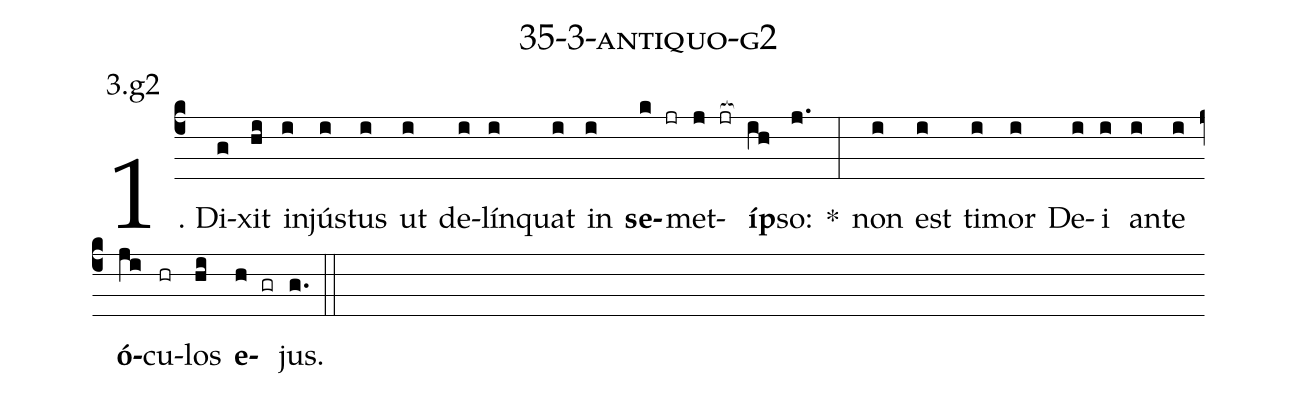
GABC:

name: 35-3-antiquo-g2;
annotation: 3.g2;
%%
(c4)1. Di(g)xit(hi) in(i)jús(i)tus(i) ut(i) de(i)lín(i)quat(i) in(i) <b>se</b>(k jr)met(j jr[ocb:1{])<b>íp</b>(ih[ocb:0}])so:(j.) *(:) non(i) est(i) ti(i)mor(i) De(i)i(i) an(i)te(i) <b>ó</b>(ji)cu(hr)los(hi) <b>e</b>(h gr)jus.(g.) (::)
